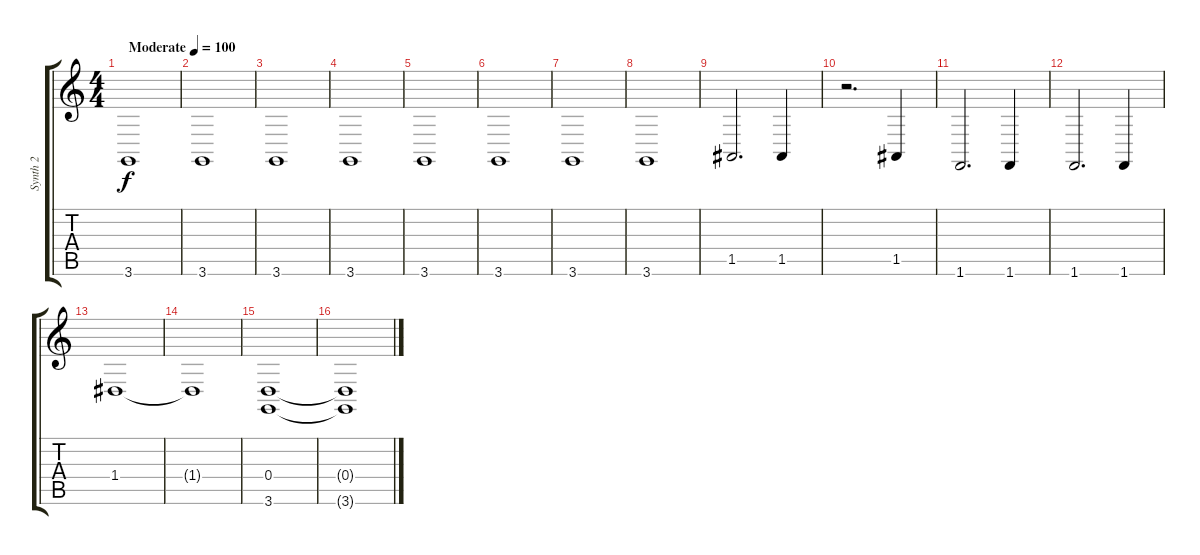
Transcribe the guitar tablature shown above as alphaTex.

\track ("Synth 2" "Synth 2") {instrument pad2warm}
\staff {score tabs}
\tuning (E4 B3 G3 D3 A2 E2) {hide}
\ts (4 4)
\tempo (100 "Moderate")
\clef g2
\ks c
3.6.1{dy f instrument pad2warm} |
3.6.1 |
3.6.1 |
3.6.1 |
3.6.1 |
3.6.1 |
3.6.1 |
3.6.1 |
1.5.2{d} 1.5.4 |
r.2{d} 1.5.4 |
1.6.2{d} 1.6.4 |
1.6.2{d} 1.6.4 |
1.4.1 |
1.4{t}.1 |
(0.4 3.6).1 |
(0.4{t} 3.6{t}).1
